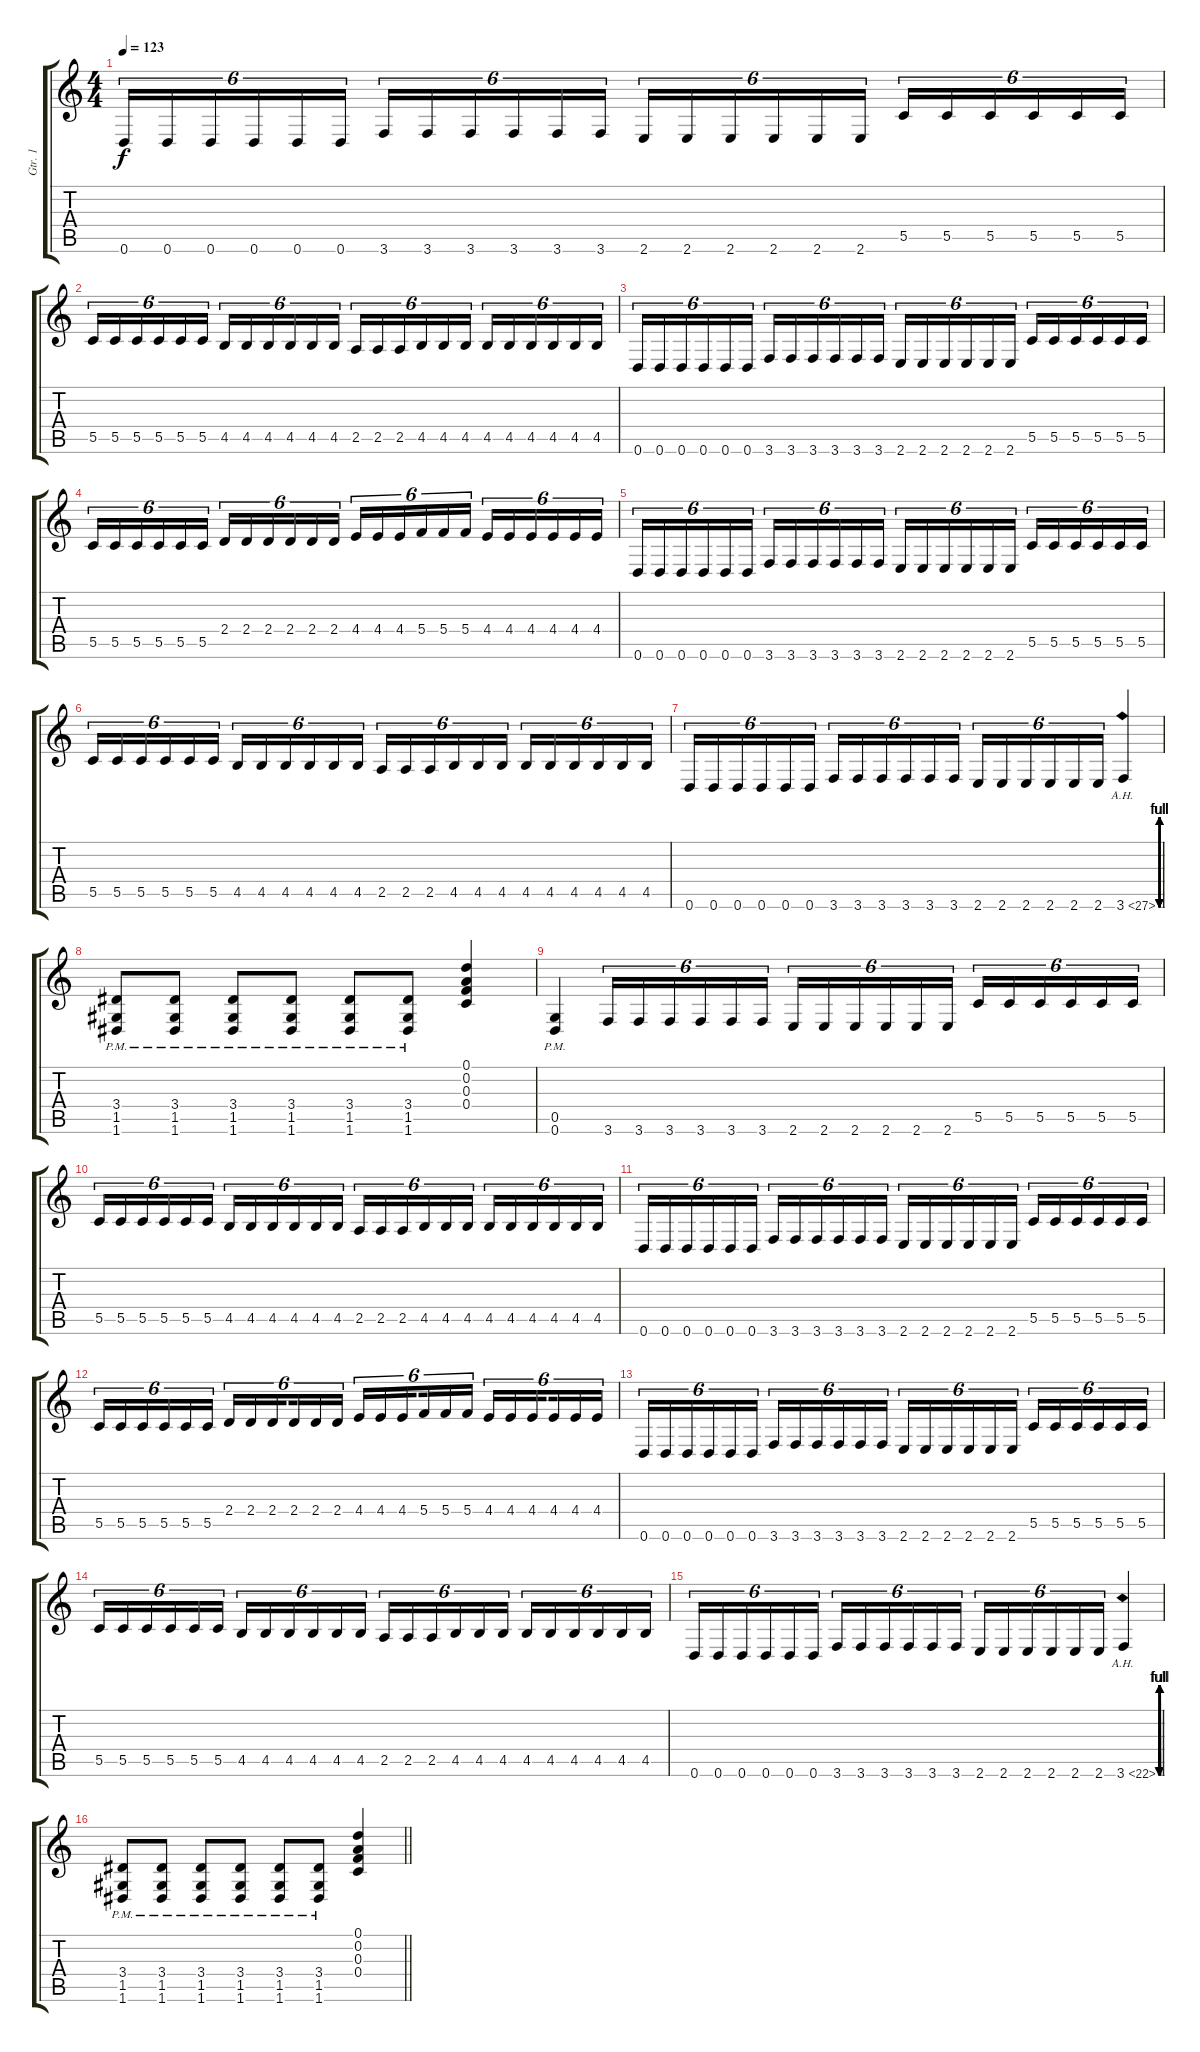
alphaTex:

\track ("Gtr. 1" "Gtr. 1") {instrument distortionguitar}
\staff {score tabs}
\tuning (D4 A3 F3 C3 G2 D2) {hide}
\ts (4 4)
\tempo 123
\clef g2
\ks c
0.6.16{tu (6 4) dy f} 0.6.16{tu (6 4)} 0.6.16{tu (6 4)} 0.6.16{tu (6 4)} 0.6.16{tu (6 4)} 0.6.16{tu (6 4)} 3.6.16{tu (6 4)} 3.6.16{tu (6 4)} 3.6.16{tu (6 4)} 3.6.16{tu (6 4)} 3.6.16{tu (6 4)} 3.6.16{tu (6 4)} 2.6.16{tu (6 4)} 2.6.16{tu (6 4)} 2.6.16{tu (6 4)} 2.6.16{tu (6 4)} 2.6.16{tu (6 4)} 2.6.16{tu (6 4)} 5.5.16{tu (6 4)} 5.5.16{tu (6 4)} 5.5.16{tu (6 4)} 5.5.16{tu (6 4)} 5.5.16{tu (6 4)} 5.5.16{tu (6 4)} |
5.5.16{tu (6 4)} 5.5.16{tu (6 4)} 5.5.16{tu (6 4)} 5.5.16{tu (6 4)} 5.5.16{tu (6 4)} 5.5.16{tu (6 4)} 4.5.16{tu (6 4)} 4.5.16{tu (6 4)} 4.5.16{tu (6 4)} 4.5.16{tu (6 4)} 4.5.16{tu (6 4)} 4.5.16{tu (6 4)} 2.5.16{tu (6 4)} 2.5.16{tu (6 4)} 2.5.16{tu (6 4)} 4.5.16{tu (6 4)} 4.5.16{tu (6 4)} 4.5.16{tu (6 4)} 4.5.16{tu (6 4)} 4.5.16{tu (6 4)} 4.5.16{tu (6 4)} 4.5.16{tu (6 4)} 4.5.16{tu (6 4)} 4.5.16{tu (6 4)} |
0.6.16{tu (6 4)} 0.6.16{tu (6 4)} 0.6.16{tu (6 4)} 0.6.16{tu (6 4)} 0.6.16{tu (6 4)} 0.6.16{tu (6 4)} 3.6.16{tu (6 4)} 3.6.16{tu (6 4)} 3.6.16{tu (6 4)} 3.6.16{tu (6 4)} 3.6.16{tu (6 4)} 3.6.16{tu (6 4)} 2.6.16{tu (6 4)} 2.6.16{tu (6 4)} 2.6.16{tu (6 4)} 2.6.16{tu (6 4)} 2.6.16{tu (6 4)} 2.6.16{tu (6 4)} 5.5.16{tu (6 4)} 5.5.16{tu (6 4)} 5.5.16{tu (6 4)} 5.5.16{tu (6 4)} 5.5.16{tu (6 4)} 5.5.16{tu (6 4)} |
5.5.16{tu (6 4)} 5.5.16{tu (6 4)} 5.5.16{tu (6 4)} 5.5.16{tu (6 4)} 5.5.16{tu (6 4)} 5.5.16{tu (6 4)} 2.4.16{tu (6 4)} 2.4.16{tu (6 4)} 2.4.16{tu (6 4)} 2.4.16{tu (6 4)} 2.4.16{tu (6 4)} 2.4.16{tu (6 4)} 4.4.16{tu (6 4)} 4.4.16{tu (6 4)} 4.4.16{tu (6 4)} 5.4.16{tu (6 4)} 5.4.16{tu (6 4)} 5.4.16{tu (6 4)} 4.4.16{tu (6 4)} 4.4.16{tu (6 4)} 4.4.16{tu (6 4)} 4.4.16{tu (6 4)} 4.4.16{tu (6 4)} 4.4.16{tu (6 4)} |
0.6.16{tu (6 4)} 0.6.16{tu (6 4)} 0.6.16{tu (6 4)} 0.6.16{tu (6 4)} 0.6.16{tu (6 4)} 0.6.16{tu (6 4)} 3.6.16{tu (6 4)} 3.6.16{tu (6 4)} 3.6.16{tu (6 4)} 3.6.16{tu (6 4)} 3.6.16{tu (6 4)} 3.6.16{tu (6 4)} 2.6.16{tu (6 4)} 2.6.16{tu (6 4)} 2.6.16{tu (6 4)} 2.6.16{tu (6 4)} 2.6.16{tu (6 4)} 2.6.16{tu (6 4)} 5.5.16{tu (6 4)} 5.5.16{tu (6 4)} 5.5.16{tu (6 4)} 5.5.16{tu (6 4)} 5.5.16{tu (6 4)} 5.5.16{tu (6 4)} |
5.5.16{tu (6 4)} 5.5.16{tu (6 4)} 5.5.16{tu (6 4)} 5.5.16{tu (6 4)} 5.5.16{tu (6 4)} 5.5.16{tu (6 4)} 4.5.16{tu (6 4)} 4.5.16{tu (6 4)} 4.5.16{tu (6 4)} 4.5.16{tu (6 4)} 4.5.16{tu (6 4)} 4.5.16{tu (6 4)} 2.5.16{tu (6 4)} 2.5.16{tu (6 4)} 2.5.16{tu (6 4)} 4.5.16{tu (6 4)} 4.5.16{tu (6 4)} 4.5.16{tu (6 4)} 4.5.16{tu (6 4)} 4.5.16{tu (6 4)} 4.5.16{tu (6 4)} 4.5.16{tu (6 4)} 4.5.16{tu (6 4)} 4.5.16{tu (6 4)} |
0.6.16{tu (6 4)} 0.6.16{tu (6 4)} 0.6.16{tu (6 4)} 0.6.16{tu (6 4)} 0.6.16{tu (6 4)} 0.6.16{tu (6 4)} 3.6.16{tu (6 4)} 3.6.16{tu (6 4)} 3.6.16{tu (6 4)} 3.6.16{tu (6 4)} 3.6.16{tu (6 4)} 3.6.16{tu (6 4)} 2.6.16{tu (6 4)} 2.6.16{tu (6 4)} 2.6.16{tu (6 4)} 2.6.16{tu (6 4)} 2.6.16{tu (6 4)} 2.6.16{tu (6 4)} 3.6{be (custom 0 0 10 4 19 0 30 4 40 0 49 4 60 0) ah 24}.4 |
(3.4{pm} 1.5{pm} 1.6{pm}).8 (3.4{pm} 1.5{pm} 1.6{pm}).8 (3.4{pm} 1.5{pm} 1.6{pm}).8 (3.4{pm} 1.5{pm} 1.6{pm}).8 (3.4{pm} 1.5{pm} 1.6{pm}).8 (3.4{pm} 1.5{pm} 1.6{pm}).8 (0.1 0.2 0.3 0.4).4 |
(0.5{pm} 0.6{pm}).4 3.6.16{tu (6 4)} 3.6.16{tu (6 4)} 3.6.16{tu (6 4)} 3.6.16{tu (6 4)} 3.6.16{tu (6 4)} 3.6.16{tu (6 4)} 2.6.16{tu (6 4)} 2.6.16{tu (6 4)} 2.6.16{tu (6 4)} 2.6.16{tu (6 4)} 2.6.16{tu (6 4)} 2.6.16{tu (6 4)} 5.5.16{tu (6 4)} 5.5.16{tu (6 4)} 5.5.16{tu (6 4)} 5.5.16{tu (6 4)} 5.5.16{tu (6 4)} 5.5.16{tu (6 4)} |
5.5.16{tu (6 4)} 5.5.16{tu (6 4)} 5.5.16{tu (6 4)} 5.5.16{tu (6 4)} 5.5.16{tu (6 4)} 5.5.16{tu (6 4)} 4.5.16{tu (6 4)} 4.5.16{tu (6 4)} 4.5.16{tu (6 4)} 4.5.16{tu (6 4)} 4.5.16{tu (6 4)} 4.5.16{tu (6 4)} 2.5.16{tu (6 4)} 2.5.16{tu (6 4)} 2.5.16{tu (6 4)} 4.5.16{tu (6 4)} 4.5.16{tu (6 4)} 4.5.16{tu (6 4)} 4.5.16{tu (6 4)} 4.5.16{tu (6 4)} 4.5.16{tu (6 4)} 4.5.16{tu (6 4)} 4.5.16{tu (6 4)} 4.5.16{tu (6 4)} |
0.6.16{tu (6 4)} 0.6.16{tu (6 4)} 0.6.16{tu (6 4)} 0.6.16{tu (6 4)} 0.6.16{tu (6 4)} 0.6.16{tu (6 4)} 3.6.16{tu (6 4)} 3.6.16{tu (6 4)} 3.6.16{tu (6 4)} 3.6.16{tu (6 4)} 3.6.16{tu (6 4)} 3.6.16{tu (6 4)} 2.6.16{tu (6 4)} 2.6.16{tu (6 4)} 2.6.16{tu (6 4)} 2.6.16{tu (6 4)} 2.6.16{tu (6 4)} 2.6.16{tu (6 4)} 5.5.16{tu (6 4)} 5.5.16{tu (6 4)} 5.5.16{tu (6 4)} 5.5.16{tu (6 4)} 5.5.16{tu (6 4)} 5.5.16{tu (6 4)} |
5.5.16{tu (6 4)} 5.5.16{tu (6 4)} 5.5.16{tu (6 4)} 5.5.16{tu (6 4)} 5.5.16{tu (6 4)} 5.5.16{tu (6 4)} 2.4.16{tu (6 4)} 2.4.16{tu (6 4)} 2.4.16{tu (6 4) beam splitsecondary} 2.4.16{tu (6 4)} 2.4.16{tu (6 4)} 2.4.16{tu (6 4)} 4.4.16{tu (6 4)} 4.4.16{tu (6 4)} 4.4.16{tu (6 4) beam splitsecondary} 5.4.16{tu (6 4)} 5.4.16{tu (6 4)} 5.4.16{tu (6 4)} 4.4.16{tu (6 4)} 4.4.16{tu (6 4)} 4.4.16{tu (6 4) beam splitsecondary} 4.4.16{tu (6 4)} 4.4.16{tu (6 4)} 4.4.16{tu (6 4)} |
0.6.16{tu (6 4)} 0.6.16{tu (6 4)} 0.6.16{tu (6 4)} 0.6.16{tu (6 4)} 0.6.16{tu (6 4)} 0.6.16{tu (6 4)} 3.6.16{tu (6 4)} 3.6.16{tu (6 4)} 3.6.16{tu (6 4)} 3.6.16{tu (6 4)} 3.6.16{tu (6 4)} 3.6.16{tu (6 4)} 2.6.16{tu (6 4)} 2.6.16{tu (6 4)} 2.6.16{tu (6 4)} 2.6.16{tu (6 4)} 2.6.16{tu (6 4)} 2.6.16{tu (6 4)} 5.5.16{tu (6 4)} 5.5.16{tu (6 4)} 5.5.16{tu (6 4)} 5.5.16{tu (6 4)} 5.5.16{tu (6 4)} 5.5.16{tu (6 4)} |
5.5.16{tu (6 4)} 5.5.16{tu (6 4)} 5.5.16{tu (6 4)} 5.5.16{tu (6 4)} 5.5.16{tu (6 4)} 5.5.16{tu (6 4)} 4.5.16{tu (6 4)} 4.5.16{tu (6 4)} 4.5.16{tu (6 4)} 4.5.16{tu (6 4)} 4.5.16{tu (6 4)} 4.5.16{tu (6 4)} 2.5.16{tu (6 4)} 2.5.16{tu (6 4)} 2.5.16{tu (6 4)} 4.5.16{tu (6 4)} 4.5.16{tu (6 4)} 4.5.16{tu (6 4)} 4.5.16{tu (6 4)} 4.5.16{tu (6 4)} 4.5.16{tu (6 4)} 4.5.16{tu (6 4)} 4.5.16{tu (6 4)} 4.5.16{tu (6 4)} |
0.6.16{tu (6 4)} 0.6.16{tu (6 4)} 0.6.16{tu (6 4)} 0.6.16{tu (6 4)} 0.6.16{tu (6 4)} 0.6.16{tu (6 4)} 3.6.16{tu (6 4)} 3.6.16{tu (6 4)} 3.6.16{tu (6 4)} 3.6.16{tu (6 4)} 3.6.16{tu (6 4)} 3.6.16{tu (6 4)} 2.6.16{tu (6 4)} 2.6.16{tu (6 4)} 2.6.16{tu (6 4)} 2.6.16{tu (6 4)} 2.6.16{tu (6 4)} 2.6.16{tu (6 4)} 3.6{be (custom 0 0 10 4 19 0 30 4 40 0 49 4 60 0) ah 19}.4 |
\barLineRight lightlight
(3.4{pm} 1.5{pm} 1.6{pm}).8 (3.4{pm} 1.5{pm} 1.6{pm}).8 (3.4{pm} 1.5{pm} 1.6{pm}).8 (3.4{pm} 1.5{pm} 1.6{pm}).8 (3.4{pm} 1.5{pm} 1.6{pm}).8 (3.4{pm} 1.5{pm} 1.6{pm}).8 (0.1 0.2 0.3 0.4).4
